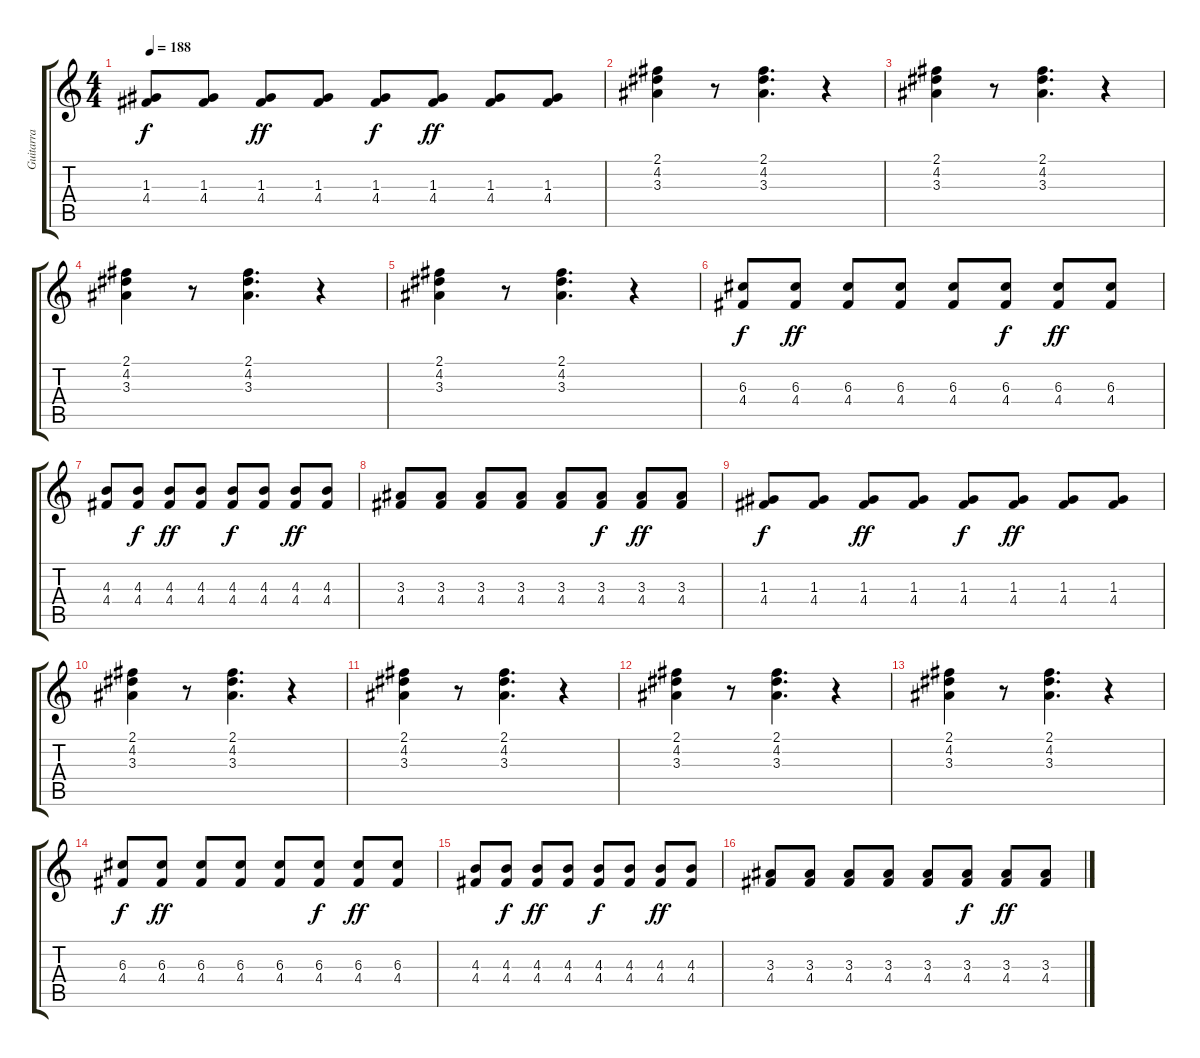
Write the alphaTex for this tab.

\track ("Guitarra" "Guitarra") {instrument distortionguitar}
\staff {score tabs}
\tuning (E4 B3 G3 D3 A2 E2) {hide}
\ts (4 4)
\tempo 188
\clef g2
\ks c
(1.3 4.4).8{dy f} (1.3 4.4).8 (1.3 4.4).8{dy ff} (1.3 4.4).8 (1.3 4.4).8{dy f} (1.3 4.4).8{dy ff} (1.3 4.4).8 (1.3 4.4).8 |
(2.1 4.2 3.3).4 r.8 (2.1 4.2 3.3).4{d} r.4 |
(2.1 4.2 3.3).4 r.8 (2.1 4.2 3.3).4{d} r.4 |
(2.1 4.2 3.3).4 r.8 (2.1 4.2 3.3).4{d} r.4 |
(2.1 4.2 3.3).4 r.8 (2.1 4.2 3.3).4{d} r.4 |
(6.3 4.4).8{dy f} (6.3 4.4).8{dy ff} (6.3 4.4).8 (6.3 4.4).8 (6.3 4.4).8 (6.3 4.4).8{dy f} (6.3 4.4).8{dy ff} (6.3 4.4).8 |
(4.3 4.4).8 (4.3 4.4).8{dy f} (4.3 4.4).8{dy ff} (4.3 4.4).8 (4.3 4.4).8{dy f} (4.3 4.4).8 (4.3 4.4).8{dy ff} (4.3 4.4).8 |
(3.3 4.4).8 (3.3 4.4).8 (3.3 4.4).8 (3.3 4.4).8 (3.3 4.4).8 (3.3 4.4).8{dy f} (3.3 4.4).8{dy ff} (3.3 4.4).8 |
(1.3 4.4).8{dy f} (1.3 4.4).8 (1.3 4.4).8{dy ff} (1.3 4.4).8 (1.3 4.4).8{dy f} (1.3 4.4).8{dy ff} (1.3 4.4).8 (1.3 4.4).8 |
(2.1 4.2 3.3).4 r.8 (2.1 4.2 3.3).4{d} r.4 |
(2.1 4.2 3.3).4 r.8 (2.1 4.2 3.3).4{d} r.4 |
(2.1 4.2 3.3).4 r.8 (2.1 4.2 3.3).4{d} r.4 |
(2.1 4.2 3.3).4 r.8 (2.1 4.2 3.3).4{d} r.4 |
(6.3 4.4).8{dy f} (6.3 4.4).8{dy ff} (6.3 4.4).8 (6.3 4.4).8 (6.3 4.4).8 (6.3 4.4).8{dy f} (6.3 4.4).8{dy ff} (6.3 4.4).8 |
(4.3 4.4).8 (4.3 4.4).8{dy f} (4.3 4.4).8{dy ff} (4.3 4.4).8 (4.3 4.4).8{dy f} (4.3 4.4).8 (4.3 4.4).8{dy ff} (4.3 4.4).8 |
(3.3 4.4).8 (3.3 4.4).8 (3.3 4.4).8 (3.3 4.4).8 (3.3 4.4).8 (3.3 4.4).8{dy f} (3.3 4.4).8{dy ff} (3.3 4.4).8
